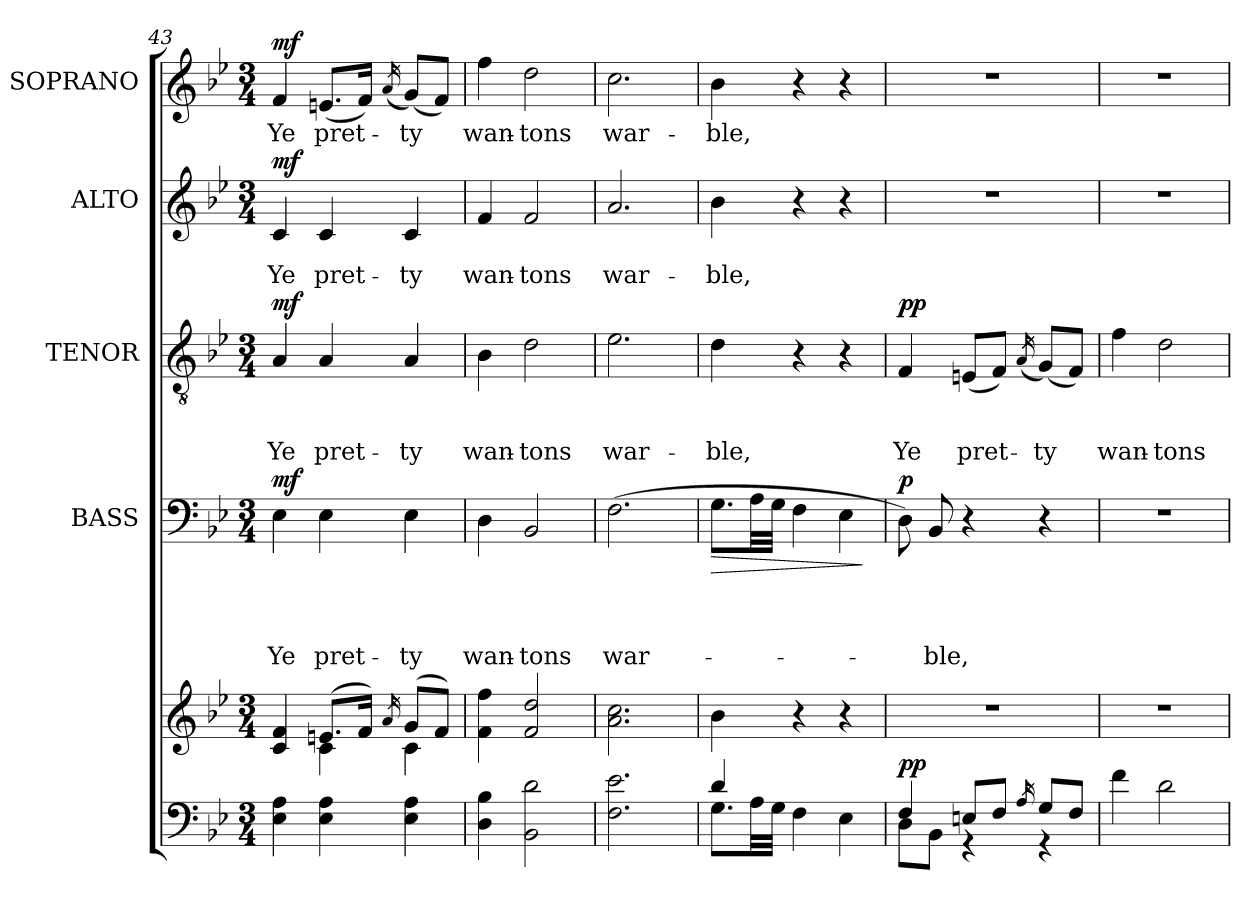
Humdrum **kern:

**kern	**kern	**dynam	**kern	**text	**text	**text	**text	**dynam	**kern	**text	**text	**text	**dynam	**kern	**text	**text	**dynam	**kern	**text	**dynam
*part5	*part5	*part5	*part4	*part4	*part4	*part4	*part4	*part4	*part3	*part3	*part3	*part3	*part3	*part2	*part2	*part2	*part2	*part1	*part1	*part1
*staff6	*staff5	*staff5/6	*staff4	*staff4	*staff4	*staff4	*staff4	*staff4	*staff3	*staff3	*staff3	*staff3	*staff3	*staff2	*staff2	*staff2	*staff2	*staff1	*staff1	*staff1
*	*	*	*I"BASS	*	*	*	*	*	*I"TENOR	*	*	*	*	*I"ALTO	*	*	*	*I"SOPRANO	*	*
*	*	*	*I'B.	*	*	*	*	*	*I'T.	*	*	*	*	*I'A.	*	*	*	*I'S.	*	*
*clefF4	*clefG2	*	*clefF4	*	*	*	*	*	*clefGv2	*	*	*	*	*clefG2	*	*	*	*clefG2	*	*
*k[b-e-]	*k[b-e-]	*	*k[b-e-]	*	*	*	*	*	*k[b-e-]	*	*	*	*	*k[b-e-]	*	*	*	*k[b-e-]	*	*
*B-:	*B-:	*	*B-:	*	*	*	*	*	*B-:	*	*	*	*	*B-:	*	*	*	*B-:	*	*
*M3/4	*M3/4	*	*M3/4	*	*	*	*	*	*M3/4	*	*	*	*	*M3/4	*	*	*	*M3/4	*	*
=43	=43	=43	=43	=43	=43	=43	=43	=43	=43	=43	=43	=43	=43	=43	=43	=43	=43	=43	=43	=43
*	*^	*	*	*	*	*	*	*	*	*	*	*	*	*	*	*	*	*	*	*
!	!	!	!	!	!	!	!	!LO:LY:b	!LO:DY:a	!	!	!	!LO:LY:b	!LO:DY:a	!	!	!LO:LY:b	!LO:DY:a	!	!LO:LY:b	!LO:DY:a
4E-\ 4A\	4c/ 4f/	4ryy	.	4E-\	.	.	.	Ye	mf	4A/	.	.	Ye	mf	4c/	.	Ye	mf	4f/	Ye	mf
!	!	!	!	!	!	!	!	!LO:LY:b	!	!	!	!	!LO:LY:b	!	!	!	!LO:LY:b	!	!	!LO:LY:b	!
4E-\ 4A\	(>8.en/L	4c\	.	4E-\	.	.	.	pret-	.	4A/	.	.	pret-	.	4c/	.	pret-	.	(<8.en/L	pret-	.
.	16f/Jk)	.	.	.	.	.	.	.	.	.	.	.	.	.	.	.	.	.	16f/Jk)	.	.
.	16qa/	.	.	.	.	.	.	.	.	.	.	.	.	.	.	.	.	.	(<16qa/	.	.
!	!	!	!	!	!	!	!	!LO:LY:b	!	!	!	!	!LO:LY:b	!	!	!	!LO:LY:b	!	!	!LO:LY:b	!
4E-\ 4A\	(>8g/L	4c\	.	4E-\	.	.	.	-ty	.	4A/	.	.	-ty	.	4c/	.	-ty	.	(<8g/L)	-ty	.
.	8f/J)	.	.	.	.	.	.	.	.	.	.	.	.	.	.	.	.	.	8f/J)	.	.
*	*v	*v	*	*	*	*	*	*	*	*	*	*	*	*	*	*	*	*	*	*	*
=44	=44	=44	=44	=44	=44	=44	=44	=44	=44	=44	=44	=44	=44	=44	=44	=44	=44	=44	=44	=44
!	!	!	!	!	!	!	!LO:LY:b	!	!	!	!	!LO:LY:b	!	!	!	!LO:LY:b	!	!	!LO:LY:b	!
4D\ 4B-\	4f\ 4ff\	.	4D\	.	.	.	wan-	.	4B-\	.	.	wan-	.	4f/	.	wan-	.	4ff\	wan-	.
!	!	!	!	!	!	!	!LO:LY:b	!	!	!	!	!LO:LY:b	!	!	!	!LO:LY:b	!	!	!LO:LY:b	!
2BB-\ 2d\	2f/ 2dd/	.	2BB-/	.	.	.	-tons	.	2d\	.	.	-tons	.	2f/	.	-tons	.	2dd\	-tons	.
!!LO:LB:g=z
=45	=45	=45	=45	=45	=45	=45	=45	=45	=45	=45	=45	=45	=45	=45	=45	=45	=45	=45	=45	=45
!	!	!	!	!	!	!	!LO:LY:b	!	!	!	!	!LO:LY:b	!	!	!	!LO:LY:b	!	!	!LO:LY:b	!
2.F\ 2.e-\	2.a\ 2.cc\	.	(>2.F\	.	.	.	war-	.	2.e-\	.	.	war-	.	2.a/	.	war-	.	2.cc\	war-	.
=46	=46	=46	=46	=46	=46	=46	=46	=46	=46	=46	=46	=46	=46	=46	=46	=46	=46	=46	=46	=46
*^	*	*	*	*	*	*	*	*	*	*	*	*	*	*	*	*	*	*	*	*
!	!	!	!	!	!	!	!	!	!LO:HP:b	!	!	!	!LO:LY:b	!	!	!	!LO:LY:b	!	!	!LO:LY:b	!
4d/	8.G\L	4b-\	.	8.G\L	.	.	.	.	>	4d\	.	.	-ble,	.	4b-\	.	-ble,	.	4b-\	-ble,	.
.	32A\LL	.	.	32A\LL	.	.	.	.	.	.	.	.	.	.	.	.	.	.	.	.	.
.	32G\JJJ	.	.	32G\JJJ	.	.	.	.	.	.	.	.	.	.	.	.	.	.	.	.	.
2ryy	4F\	4r	.	4F\	.	.	.	.	.	4r	.	.	.	.	4r	.	.	.	4r	.	.
.	4E-\	4r	.	4E-\	.	.	.	.	.	4r	.	.	.	.	4r	.	.	.	4r	.	.
*v	*v	*	*	*	*	*	*	*	*	*	*	*	*	*	*	*	*	*	*	*	*
.	.	.	.	.	.	.	.	]	.	.	.	.	.	.	.	.	.	.	.	.
=47	=47	=47	=47	=47	=47	=47	=47	=47	=47	=47	=47	=47	=47	=47	=47	=47	=47	=47	=47	=47
*^	*	*	*	*	*	*	*	*	*	*	*	*	*	*	*	*	*	*	*	*
!	!	!LO:N:vis=1	!LO:DY:a=2	!	!	!	!	!	!LO:DY:a	!	!	!	!LO:LY:b	!LO:DY:a	!LO:N:vis=1	!	!	!	!LO:N:vis=1	!	!
4F/	8D\L	2.r	pp	8D\)	.	.	.	.	p	4F/	.	.	Ye	pp	2.r	.	.	.	2.r	.	.
!	!	!	!	!	!	!	!	!LO:LY:b	!	!	!	!	!	!	!	!	!	!	!	!	!
.	8BB-\J	.	.	8BB-/	.	.	.	-ble,	.	.	.	.	.	.	.	.	.	.	.	.	.
!	!	!	!	!	!	!	!	!	!	!	!	!	!LO:LY:b	!	!	!	!	!	!	!	!
8En/L	4rGG	.	.	4r	.	.	.	.	.	(<8En/L	.	.	pret-	.	.	.	.	.	.	.	.
8F/J	.	.	.	.	.	.	.	.	.	8F/J)	.	.	.	.	.	.	.	.	.	.	.
16qA/	.	.	.	.	.	.	.	.	.	(<16qA/	.	.	.	.	.	.	.	.	.	.	.
!	!	!	!	!	!	!	!	!	!	!	!	!	!LO:LY:b	!	!	!	!	!	!	!	!
8G/L	4rGG	.	.	4r	.	.	.	.	.	(<8G/L)	.	.	-ty	.	.	.	.	.	.	.	.
8F/J	.	.	.	.	.	.	.	.	.	8F/J)	.	.	.	.	.	.	.	.	.	.	.
*v	*v	*	*	*	*	*	*	*	*	*	*	*	*	*	*	*	*	*	*	*	*
=48	=48	=48	=48	=48	=48	=48	=48	=48	=48	=48	=48	=48	=48	=48	=48	=48	=48	=48	=48	=48
!	!LO:N:vis=1	!	!LO:N:vis=1	!	!	!	!	!	!	!	!	!LO:LY:b	!	!LO:N:vis=1	!	!	!	!LO:N:vis=1	!	!
4f\	2.r	.	2.r	.	.	.	.	.	4f\	.	.	wan-	.	2.r	.	.	.	2.r	.	.
!	!	!	!	!	!	!	!	!	!	!	!	!LO:LY:b	!	!	!	!	!	!	!	!
2d\	.	.	.	.	.	.	.	.	2d\	.	.	-tons	.	.	.	.	.	.	.	.
=	=	=	=	=	=	=	=	=	=	=	=	=	=	=	=	=	=	=	=	=
*-	*-	*-	*-	*-	*-	*-	*-	*-	*-	*-	*-	*-	*-	*-	*-	*-	*-	*-	*-	*-
